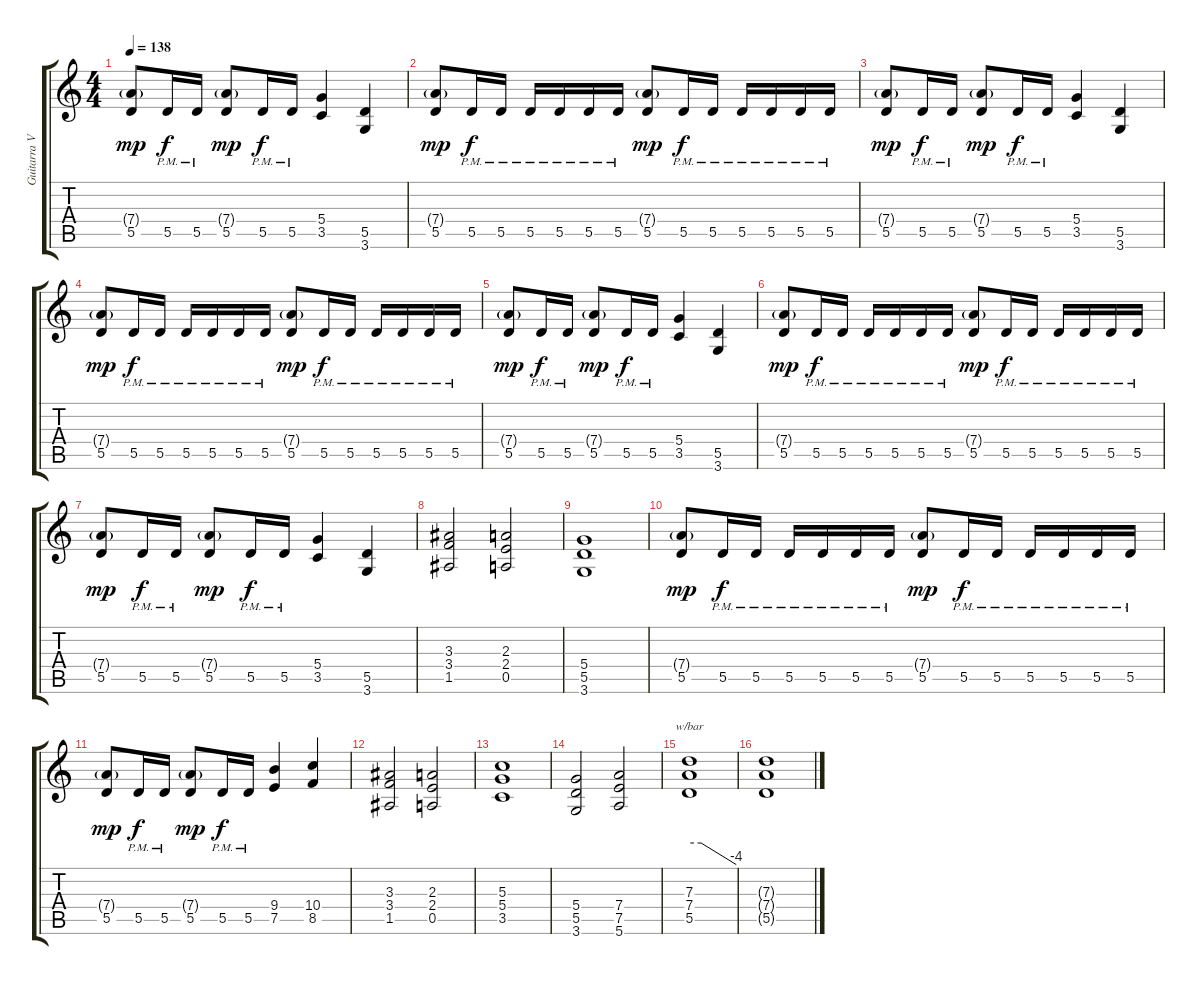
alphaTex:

\track ("Guitarra VI (Dist. Rítmica)" "Guitarra V") {instrument distortionguitar}
\staff {score tabs}
\tuning (E4 B3 G3 D3 A2 E2) {hide}
\ts (4 4)
\tempo 138
\clef g2
\ks c
(7.4{g} 5.5).8{dy mp} 5.5{pm}.16{dy f} 5.5{pm}.16 (7.4{g} 5.5).8{dy mp} 5.5{pm}.16{dy f} 5.5{pm}.16 (5.4 3.5).4 (5.5 3.6).4 |
(7.4{g} 5.5).8{dy mp} 5.5{pm}.16{dy f} 5.5{pm}.16 5.5{pm}.16 5.5{pm}.16 5.5{pm}.16 5.5{pm}.16 (7.4{g} 5.5).8{dy mp} 5.5{pm}.16{dy f} 5.5{pm}.16 5.5{pm}.16 5.5{pm}.16 5.5{pm}.16 5.5{pm}.16 |
(7.4{g} 5.5).8{dy mp} 5.5{pm}.16{dy f} 5.5{pm}.16 (7.4{g} 5.5).8{dy mp} 5.5{pm}.16{dy f} 5.5{pm}.16 (5.4 3.5).4 (5.5 3.6).4 |
(7.4{g} 5.5).8{dy mp} 5.5{pm}.16{dy f} 5.5{pm}.16 5.5{pm}.16 5.5{pm}.16 5.5{pm}.16 5.5{pm}.16 (7.4{g} 5.5).8{dy mp} 5.5{pm}.16{dy f} 5.5{pm}.16 5.5{pm}.16 5.5{pm}.16 5.5{pm}.16 5.5{pm}.16 |
(7.4{g} 5.5).8{dy mp} 5.5{pm}.16{dy f} 5.5{pm}.16 (7.4{g} 5.5).8{dy mp} 5.5{pm}.16{dy f} 5.5{pm}.16 (5.4 3.5).4 (5.5 3.6).4 |
(7.4{g} 5.5).8{dy mp} 5.5{pm}.16{dy f} 5.5{pm}.16 5.5{pm}.16 5.5{pm}.16 5.5{pm}.16 5.5{pm}.16 (7.4{g} 5.5).8{dy mp} 5.5{pm}.16{dy f} 5.5{pm}.16 5.5{pm}.16 5.5{pm}.16 5.5{pm}.16 5.5{pm}.16 |
(7.4{g} 5.5).8{dy mp} 5.5{pm}.16{dy f} 5.5{pm}.16 (7.4{g} 5.5).8{dy mp} 5.5{pm}.16{dy f} 5.5{pm}.16 (5.4 3.5).4 (5.5 3.6).4 |
(3.3 3.4 1.5).2 (2.3 2.4 0.5).2 |
(5.4 5.5 3.6).1 |
(7.4{g} 5.5).8{dy mp} 5.5{pm}.16{dy f} 5.5{pm}.16 5.5{pm}.16 5.5{pm}.16 5.5{pm}.16 5.5{pm}.16 (7.4{g} 5.5).8{dy mp} 5.5{pm}.16{dy f} 5.5{pm}.16 5.5{pm}.16 5.5{pm}.16 5.5{pm}.16 5.5{pm}.16 |
(7.4{g} 5.5).8{dy mp} 5.5{pm}.16{dy f} 5.5{pm}.16 (7.4{g} 5.5).8{dy mp} 5.5{pm}.16{dy f} 5.5{pm}.16 (9.4 7.5).4 (10.4 8.5).4 |
(3.3 3.4 1.5).2 (2.3 2.4 0.5).2 |
(5.3 5.4 3.5).1 |
(5.4 5.5 3.6).2 (7.4 7.5 5.6).2 |
(7.3 7.4 5.5).1{tbe (custom default 0 0 15 0 60 -16)} |
(7.3{t} 7.4{t} 5.5{t}).1
